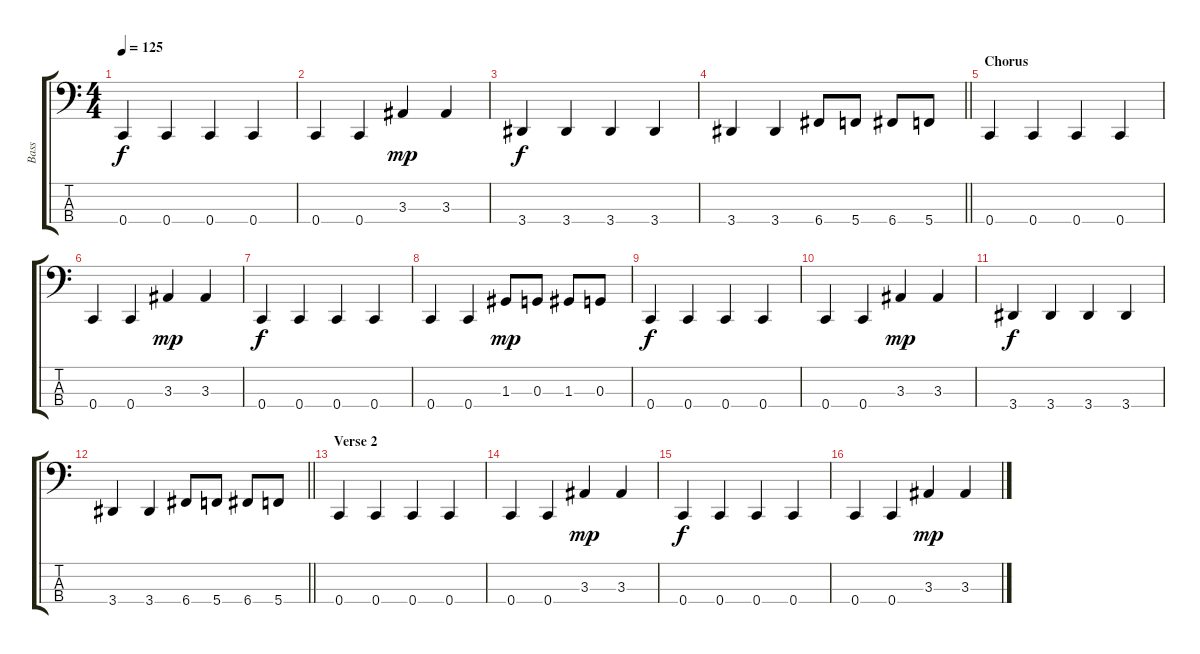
\track ("Bass" "Bass") {instrument electricbassfinger}
\staff {score tabs}
\tuning (F2 C2 G1 C1) {hide}
\ts (4 4)
\tempo 125
\clef f4
\ks c
0.4.4{dy f} 0.4.4 0.4.4 0.4.4 |
0.4.4 0.4.4 3.3.4{dy mp} 3.3.4 |
3.4.4{dy f} 3.4.4 3.4.4 3.4.4 |
\barLineRight lightlight
3.4.4 3.4.4 6.4.8 5.4.8 6.4.8 5.4.8 |
\section ("" "Chorus")
0.4.4 0.4.4 0.4.4 0.4.4 |
0.4.4 0.4.4 3.3.4{dy mp} 3.3.4 |
0.4.4{dy f} 0.4.4 0.4.4 0.4.4 |
0.4.4 0.4.4 1.3.8{dy mp} 0.3.8 1.3.8 0.3.8 |
0.4.4{dy f} 0.4.4 0.4.4 0.4.4 |
0.4.4 0.4.4 3.3.4{dy mp} 3.3.4 |
3.4.4{dy f} 3.4.4 3.4.4 3.4.4 |
\barLineRight lightlight
3.4.4 3.4.4 6.4.8 5.4.8 6.4.8 5.4.8 |
\section ("" "Verse 2")
0.4.4 0.4.4 0.4.4 0.4.4 |
0.4.4 0.4.4 3.3.4{dy mp} 3.3.4 |
0.4.4{dy f} 0.4.4 0.4.4 0.4.4 |
0.4.4 0.4.4 3.3.4{dy mp} 3.3.4
